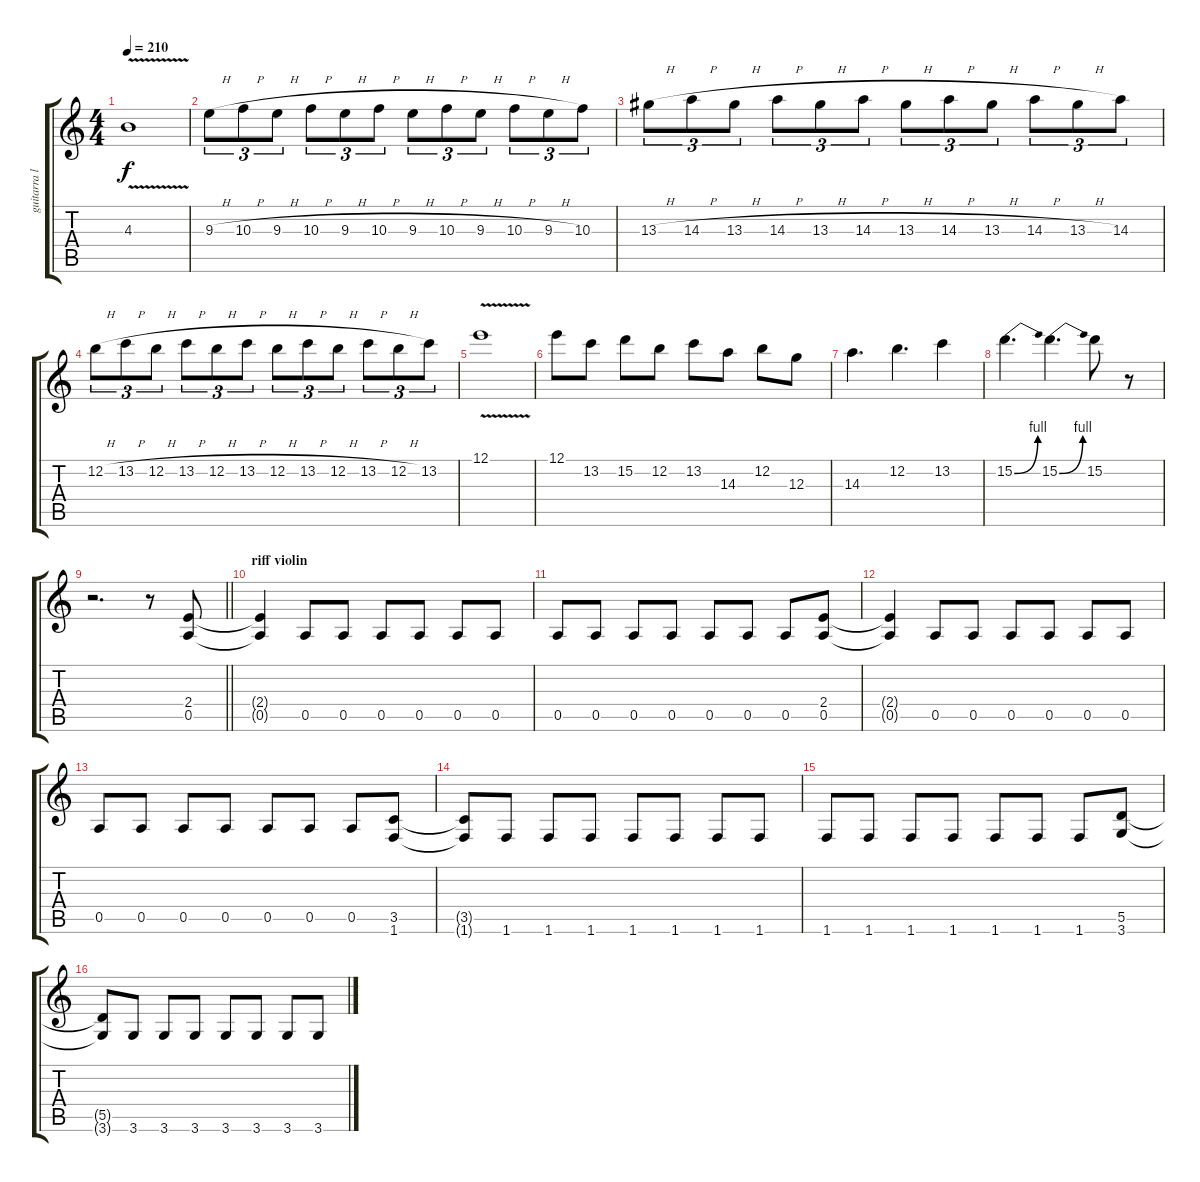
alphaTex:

\track ("guitarra lider" "guitarra l") {instrument distortionguitar}
\staff {score tabs}
\tuning (E4 B3 G3 D3 A2 E2) {hide}
\ts (4 4)
\tempo 210
\clef g2
\ks c
4.3{v}.1{dy f} |
9.3{h}.8{tu (3 2)} 10.3{h}.8{tu (3 2)} 9.3{h}.8{tu (3 2)} 10.3{h}.8{tu (3 2)} 9.3{h}.8{tu (3 2)} 10.3{h}.8{tu (3 2)} 9.3{h}.8{tu (3 2)} 10.3{h}.8{tu (3 2)} 9.3{h}.8{tu (3 2)} 10.3{h}.8{tu (3 2)} 9.3{h}.8{tu (3 2)} 10.3.8{tu (3 2)} |
13.3{h}.8{tu (3 2)} 14.3{h}.8{tu (3 2)} 13.3{h}.8{tu (3 2)} 14.3{h}.8{tu (3 2)} 13.3{h}.8{tu (3 2)} 14.3{h}.8{tu (3 2)} 13.3{h}.8{tu (3 2)} 14.3{h}.8{tu (3 2)} 13.3{h}.8{tu (3 2)} 14.3{h}.8{tu (3 2)} 13.3{h}.8{tu (3 2)} 14.3.8{tu (3 2)} |
12.2{h}.8{tu (3 2)} 13.2{h}.8{tu (3 2)} 12.2{h}.8{tu (3 2)} 13.2{h}.8{tu (3 2)} 12.2{h}.8{tu (3 2)} 13.2{h}.8{tu (3 2)} 12.2{h}.8{tu (3 2)} 13.2{h}.8{tu (3 2)} 12.2{h}.8{tu (3 2)} 13.2{h}.8{tu (3 2)} 12.2{h}.8{tu (3 2)} 13.2.8{tu (3 2)} |
12.1{v}.1 |
12.1.8 13.2.8 15.2.8 12.2.8 13.2.8 14.3.8 12.2.8 12.3.8 |
14.3.4{d} 12.2.4{d} 13.2.4 |
15.2{be (bend 0 0 60 4)}.4{d} 15.2{be (bend 0 0 60 4)}.4{d} 15.2.8 r.8 |
\barLineRight lightlight
r.2{d} r.8 (2.4 0.5).8 |
\section ("" "riff violin")
(2.4{t} 0.5{t}).4 0.5.8 0.5.8 0.5.8 0.5.8 0.5.8 0.5.8 |
0.5.8 0.5.8 0.5.8 0.5.8 0.5.8 0.5.8 0.5.8 (2.4 0.5).8 |
(2.4{t} 0.5{t}).4 0.5.8 0.5.8 0.5.8 0.5.8 0.5.8 0.5.8 |
0.5.8 0.5.8 0.5.8 0.5.8 0.5.8 0.5.8 0.5.8 (3.5 1.6).8 |
(3.5{t} 1.6{t}).8 1.6.8 1.6.8 1.6.8 1.6.8 1.6.8 1.6.8 1.6.8 |
1.6.8 1.6.8 1.6.8 1.6.8 1.6.8 1.6.8 1.6.8 (5.5 3.6).8 |
(5.5{t} 3.6{t}).8 3.6.8 3.6.8 3.6.8 3.6.8 3.6.8 3.6.8 3.6.8
